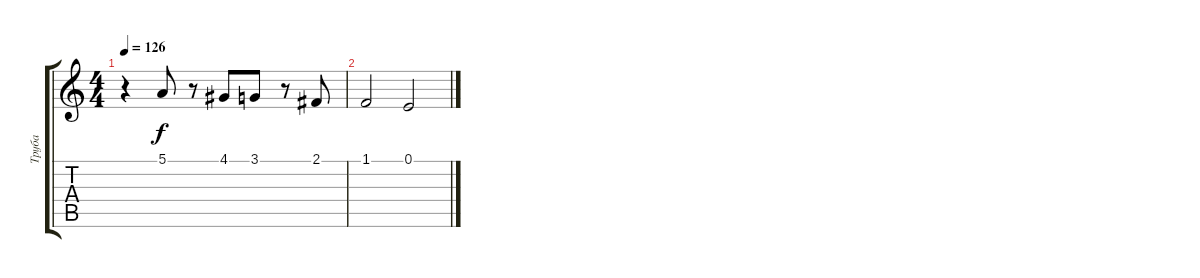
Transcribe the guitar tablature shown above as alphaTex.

\track ("Труба" "Труба") {instrument trombone}
\staff {score tabs}
\tuning (E4 B3 G3 D3 A2 E2) {hide}
\ts (4 4)
\tempo 126
\clef g2
\ks c
r.4{dy f volume 16} 5.1.8 r.8 4.1.8 3.1.8 r.8 2.1.8 |
1.1.2 0.1.2
